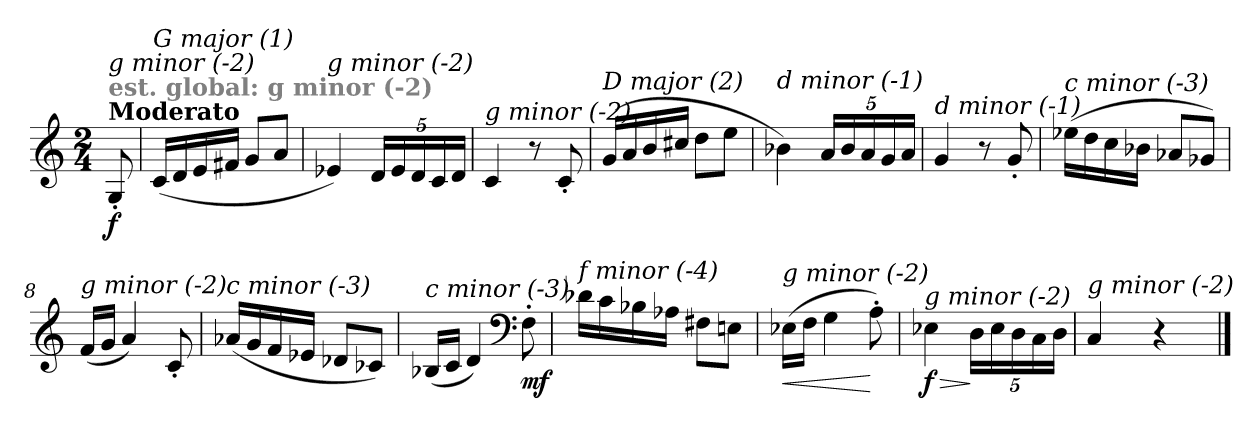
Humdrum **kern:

**kern	**dynam
*part1	*part1
*staff1	*staff1
*clefG2	*
*k[]	*
*C:	*
*M2/4	*
=	=
!LO:TX:a:B:t=Moderato	!
!LO:TX:a:B:color=#808080:t=est. global&colon; g minor (-2)	!
!LO:TX:i:t=g minor (-2)	!
!	!LO:DY:b
8G'</	f
=1	=1
!LO:TX:i:t=G major (1)	!
(<16c/LL	.
16d/	.
16e/	.
16f#X/JJ	.
8g/L	.
8a/J	.
=2	=2
!LO:TX:i:t=g minor (-2)	!
4e-X/)	.
20d/LL	.
20e-/	.
20d/	.
20c/	.
20d/JJ	.
=3	=3
!LO:TX:i:t=g minor (-2)	!
4c/	.
8r	.
8c'</	.
=4	=4
!LO:TX:i:t=D major (2)	!
(>16g/LL	.
16a/	.
16b/	.
16cc#X/JJ	.
8dd\L	.
8ee\J	.
=5	=5
!LO:TX:i:t=d minor (-1)	!
4b-X\)	.
20a/LL	.
20b-/	.
20a/	.
20g/	.
20a/JJ	.
=6	=6
!LO:TX:i:t=d minor (-1)	!
4g/	.
8r	.
8g'</	.
!!LO:LB:g=z
=7	=7
!LO:TX:i:t=c minor (-3)	!
(>16ee-X\LL	.
16dd\	.
16cc\	.
16b-X\JJ	.
8a-X/L	.
8g-Xi/J)	.
=8	=8
!LO:TX:i:t=g minor (-2)	!
(<16f/LL	.
16g/JJ	.
4a/)	.
8c'</	.
=9	=9
!LO:TX:i:t=c minor (-3)	!
(<16a-X/LL	.
16g/	.
16f/	.
16e-X/JJ	.
8d-X/L	.
8c-Xi/J)	.
=10	=10
!LO:TX:i:t=c minor (-3)	!
(<16B-X/LL	.
16c/JJ	.
4d/)	.
*clefF4	*
!	!LO:DY:b
8F'>\	mf
=11	=11
!LO:TX:i:t=f minor (-4)	!
16d-X\LL	.
16c\	.
16B-X\	.
16A-X\JJ	.
8F#Xj\L	.
8Enj\J	.
=12	=12
!LO:TX:i:t=g minor (-2)	!
!	!LO:HP:b
(>16E-X\LL	<
16F\JJ	.
4G\	.
8A'>\)	[
!!LO:LB:g=z
=13	=13
!LO:TX:i:t=g minor (-2)	!
!	!LO:HP:b
!	!LO:DY:n=1:b
4E-X\	> f
20D\LL	]
20E-\	.
20D\	.
20C\	.
20D\JJ	.
=14	=14
!LO:TX:i:t=g minor (-2)	!
4C/	.
4r	.
==	==
*-	*-
